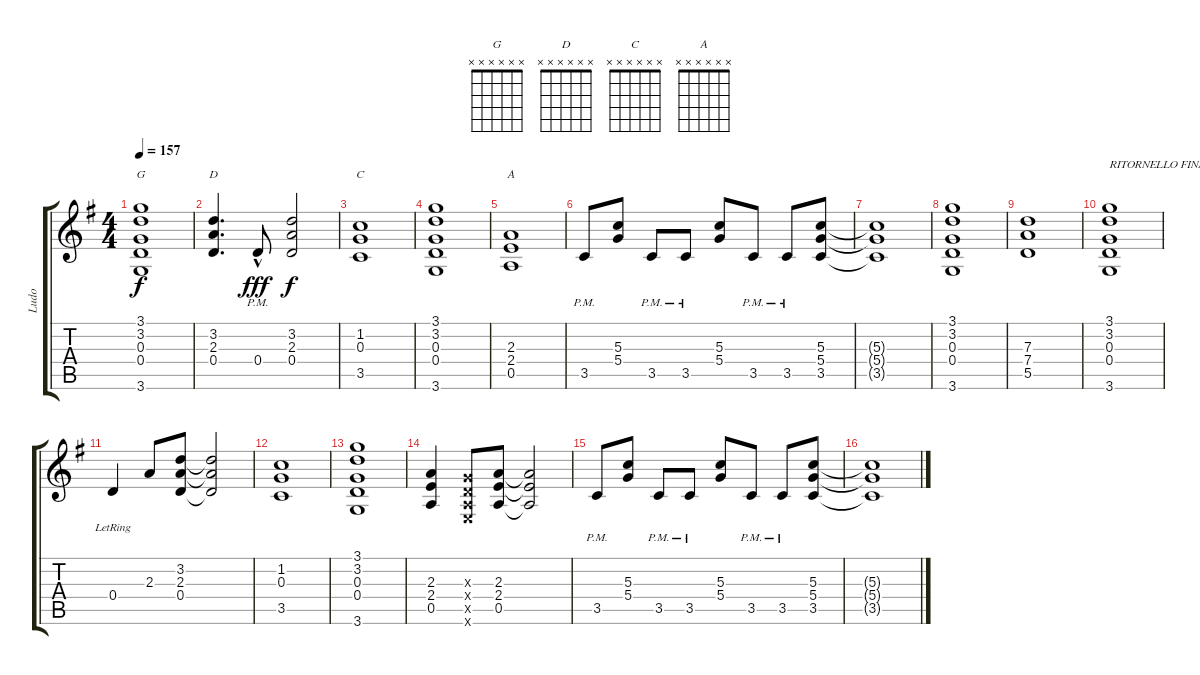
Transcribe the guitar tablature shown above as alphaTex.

\track ("Ludo" "Ludo") {instrument distortionguitar}
\staff {score tabs}
\tuning (E4 B3 G3 D3 A2 E2) {hide}
\chord ("G" x x x x x x)
\chord ("D" x x x x x x)
\chord ("C" x x x x x x)
\chord ("A" x x x x x x)
\ts (4 4)
\tempo 157
\clef g2
\ks g
(3.1 3.2 0.3 0.4 3.6).1{ch "G" dy f} |
(3.2 2.3 0.4).4{d ch "D"} 0.4{hac pm}.8{dy fff} (3.2 2.3 0.4).2{dy f} |
(1.2 0.3 3.5).1{ch "C"} |
(3.1 3.2 0.3 0.4 3.6).1 |
(2.3 2.4 0.5).1{ch "A"} |
3.5{pm}.8 (5.3 5.4).8 3.5{pm}.8 3.5{pm}.8 (5.3 5.4).8 3.5{pm}.8 3.5{pm}.8 (5.3 5.4 3.5).8 |
(5.3{t} 5.4{t} 3.5{t}).1 |
(3.1 3.2 0.3 0.4 3.6).1 |
(7.3 7.4 5.5).1 |
(3.1 3.2 0.3 0.4 3.6).1{txt "RITORNELLO FINALE"} |
0.4{lr}.4 2.3.8 (3.2 2.3 0.4).8 (3.2{t} 2.3{t} 0.4{t}).2 |
(1.2 0.3 3.5).1 |
(3.1 3.2 0.3 0.4 3.6).1 |
(2.3 2.4 0.5).4 (0.3{x} 0.4{x} 0.5{x} 0.6{x}).8 (2.3 2.4 0.5).8 (2.3{t} 2.4{t} 0.5{t}).2 |
3.5{pm}.8 (5.3 5.4).8 3.5{pm}.8 3.5{pm}.8 (5.3 5.4).8 3.5{pm}.8 3.5{pm}.8 (5.3 5.4 3.5).8 |
(5.3{t} 5.4{t} 3.5{t}).1
